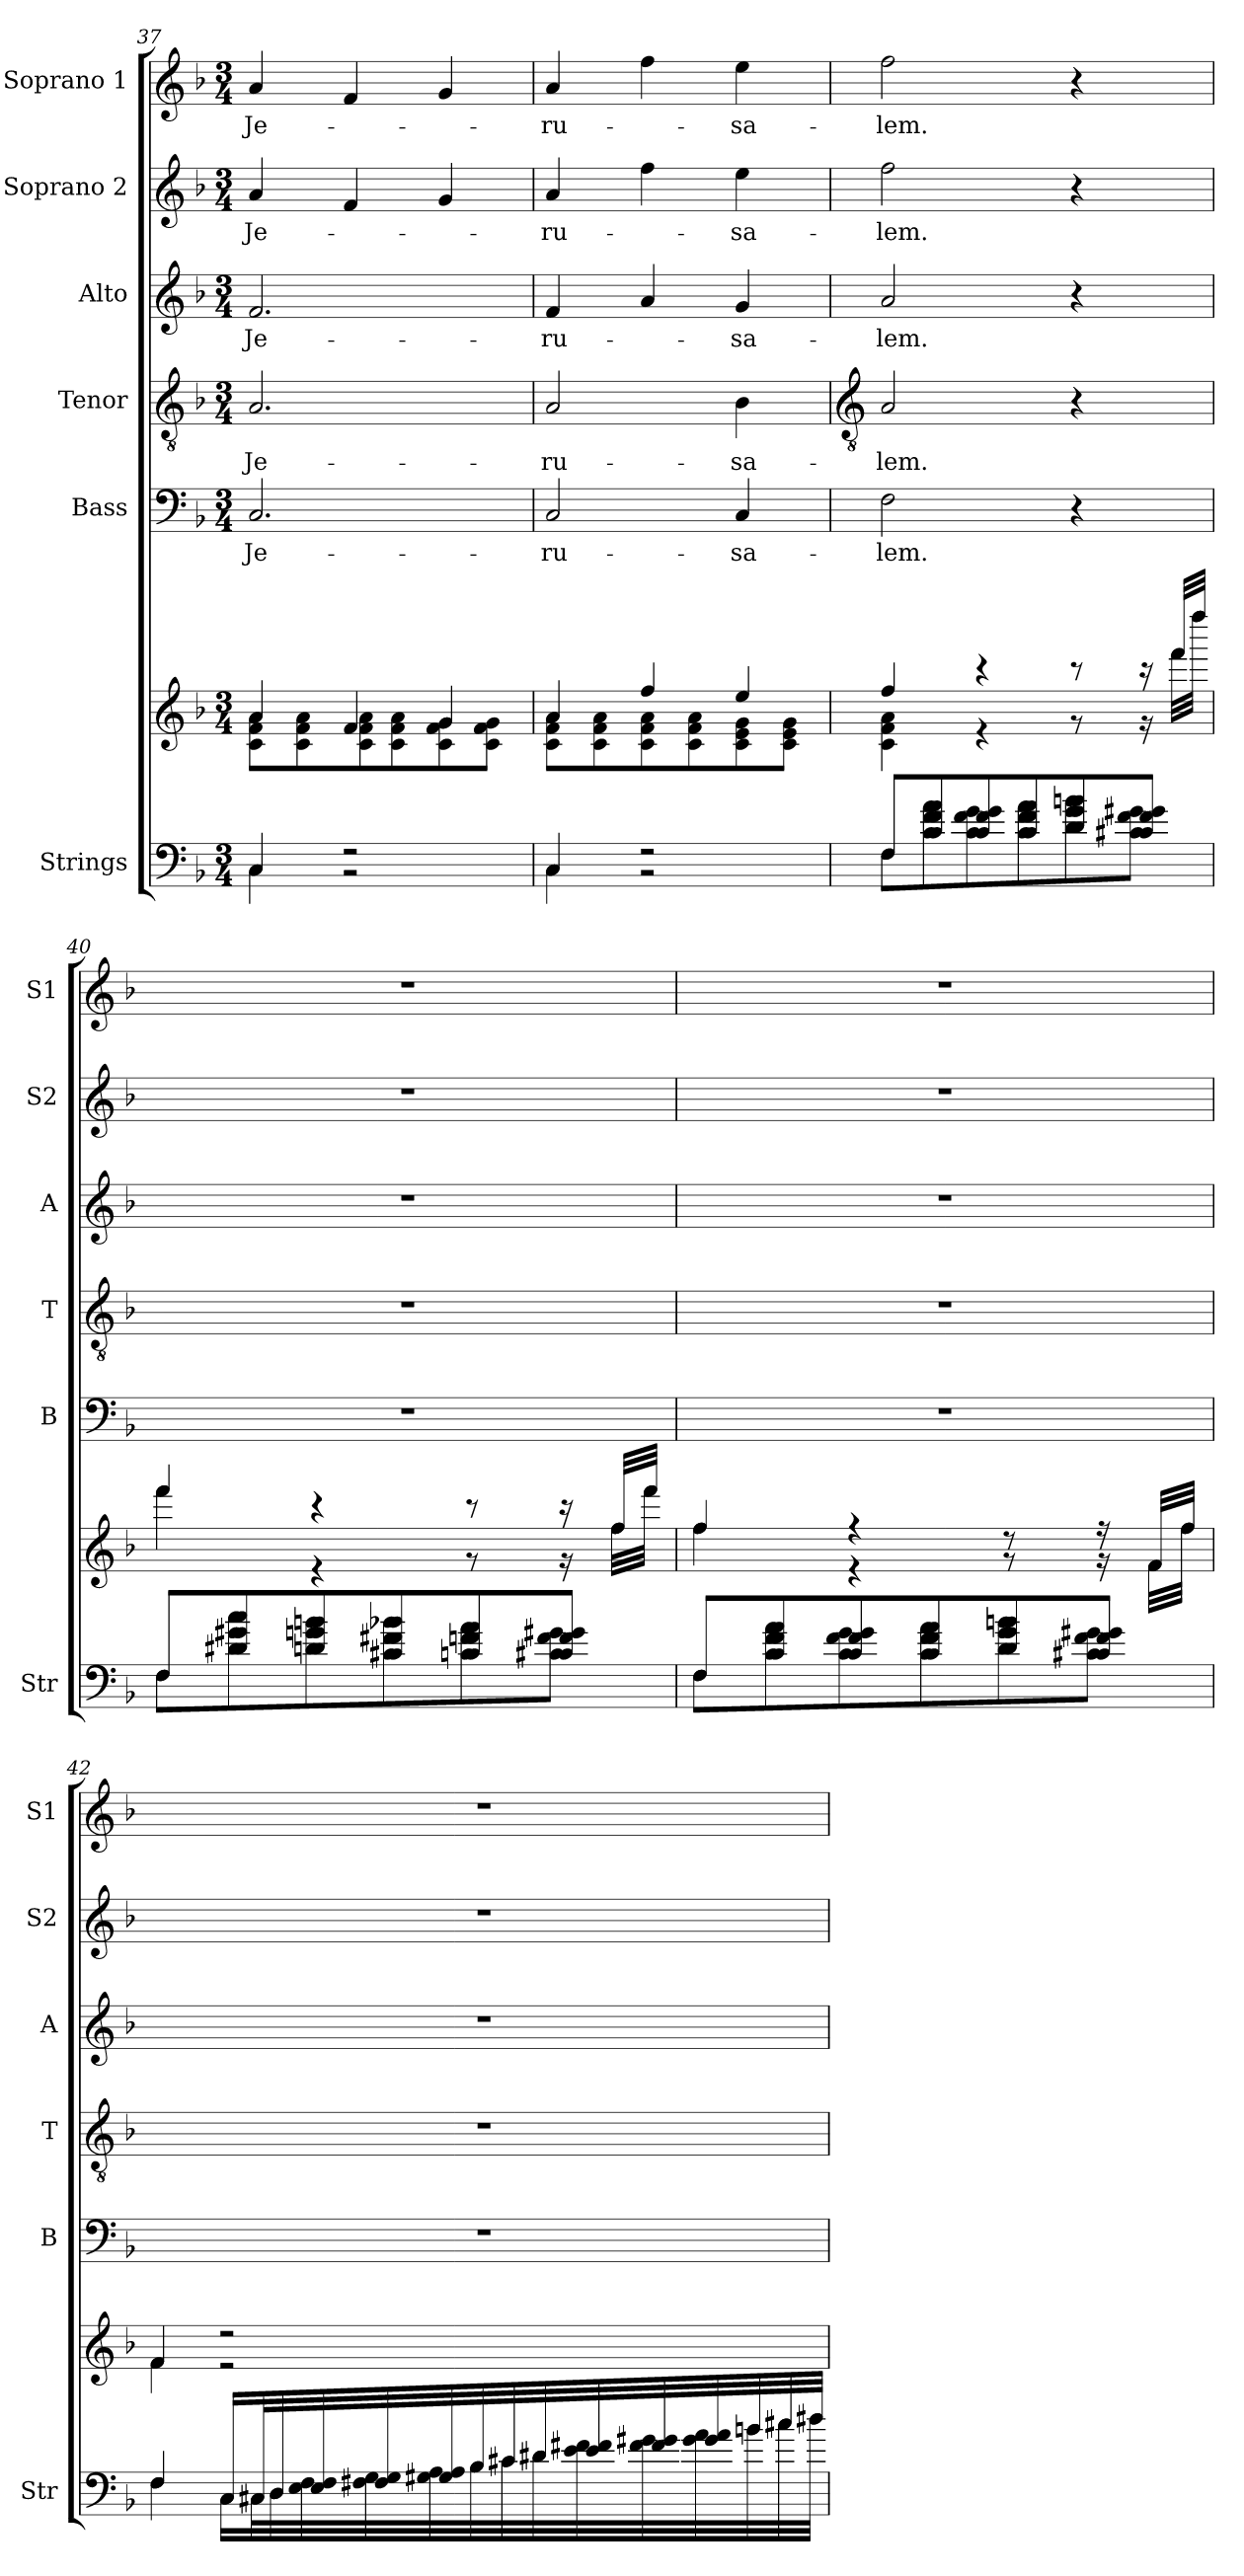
**kern	**kern	**kern	**text	**kern	**text	**kern	**text	**kern	**text	**kern	**text
*part6	*part6	*part5	*part5	*part4	*part4	*part3	*part3	*part2	*part2	*part1	*part1
*staff7	*staff6	*staff5	*staff5	*staff4	*staff4	*staff3	*staff3	*staff2	*staff2	*staff1	*staff1
*I"Strings	*	*I"Bass	*	*I"Tenor	*	*I"Alto	*	*I"Soprano 2	*	*I"Soprano 1	*
*I'Str	*	*I'B	*	*I'T	*	*I'A	*	*I'S2	*	*I'S1	*
*clefF4	*clefG2	*clefF4	*	*clefGv2	*	*clefG2	*	*clefG2	*	*clefG2	*
*k[b-]	*k[b-]	*k[b-]	*	*k[b-]	*	*k[b-]	*	*k[b-]	*	*k[b-]	*
*F:	*F:	*F:	*	*F:	*	*F:	*	*F:	*	*F:	*
*M3/4	*M3/4	*M3/4	*	*M3/4	*	*M3/4	*	*M3/4	*	*M3/4	*
=37	=37	=37	=37	=37	=37	=37	=37	=37	=37	=37	=37
*^	*^	*	*	*	*	*	*	*	*	*	*
!	!	!	!	!	!LO:LY:b	!	!LO:LY:b	!	!LO:LY:b	!	!LO:LY:b	!	!LO:LY:b
4C/	4C\	4a/	8c\ 8f\ 8a\L	2.C	Je-	2.A	Je-	2.f	Je-	4a	Je-	4a	Je-
.	.	.	8c\ 8f\ 8a\	.	.	.	.	.	.	.	.	.	.
2r	2r	4f/	8c\ 8f\ 8a\	.	.	.	.	.	.	4f	.	4f	.
.	.	.	8c\ 8f\ 8a\	.	.	.	.	.	.	.	.	.	.
.	.	4g/	8c\ 8f\ 8g\	.	.	.	.	.	.	4g	.	4g	.
.	.	.	8c\ 8f\ 8g\J	.	.	.	.	.	.	.	.	.	.
=38	=38	=38	=38	=38	=38	=38	=38	=38	=38	=38	=38	=38	=38
!	!	!	!	!	!LO:LY:b	!	!LO:LY:b	!	!LO:LY:b	!	!LO:LY:b	!	!LO:LY:b
4C/	4C\	4a/	8c\ 8f\ 8a\L	2C	-ru-	2A	-ru-	4f	-ru-	4a	-ru-	4a	-ru-
.	.	.	8c\ 8f\ 8a\	.	.	.	.	.	.	.	.	.	.
2r	2r	4ff/	8c\ 8f\ 8a\	.	.	.	.	4a	.	4ff	.	4ff	.
.	.	.	8c\ 8f\ 8a\	.	.	.	.	.	.	.	.	.	.
!	!	!	!	!	!LO:LY:b	!	!LO:LY:b	!	!LO:LY:b	!	!LO:LY:b	!	!LO:LY:b
.	.	4ee/	8c\ 8e\ 8g\	4C	-sa-	4B-	-sa-	4g	-sa-	4ee	-sa-	4ee	-sa-
.	.	.	8c\ 8e\ 8g\J	.	.	.	.	.	.	.	.	.	.
!!LO:LB:g=z
=39	=39	=39	=39	=39	=39	=39	=39	=39	=39	=39	=39	=39	=39
*	*	*	*	*	*	*clefGv2	*	*	*	*	*	*	*
!	!	!	!	!	!LO:LY:b	!	!LO:LY:b	!	!LO:LY:b	!	!LO:LY:b	!	!LO:LY:b
8F/L	8F\L	4ff/	4c\ 4f\ 4a\	2F	-lem.	2A	-lem.	2a	-lem.	2ff	-lem.	2ff	-lem.
8c/ 8f/ 8a/	8c\ 8f\ 8a\	.	.	.	.	.	.	.	.	.	.	.	.
8c/ 8f/ 8g/	8c\ 8f\ 8g\	4r	4r	.	.	.	.	.	.	.	.	.	.
8c/ 8f/ 8a/	8c\ 8f\ 8a\	.	.	.	.	.	.	.	.	.	.	.	.
8d/ 8g/ 8bn/	8d\ 8g\ 8bn\	8r	8r	4r	.	4r	.	4r	.	4r	.	4r	.
8c#X/ 8f/ 8g#X/J	8c#X\ 8f\ 8g#X\J	16r	16r	.	.	.	.	.	.	.	.	.	.
.	.	32fff/LLL	32fff\LLL	.	.	.	.	.	.	.	.	.	.
.	.	32ffff/JJJ	32ffff\JJJ	.	.	.	.	.	.	.	.	.	.
=40	=40	=40	=40	=40	=40	=40	=40	=40	=40	=40	=40	=40	=40
!	!	!	!	!LO:N:vis=1	!	!LO:N:vis=1	!	!LO:N:vis=1	!	!LO:N:vis=1	!	!LO:N:vis=1	!
8F/L	8F\L	4fff/	4fff\	2.r	.	2.r	.	2.r	.	2.r	.	2.r	.
8d#X/ 8g#X/ 8cc/	8d#X\ 8g#X\ 8cc\	.	.	.	.	.	.	.	.	.	.	.	.
8dn/ 8gn/ 8bn/	8dn\ 8gn\ 8bn\	4r	4r	.	.	.	.	.	.	.	.	.	.
8c#X/ 8f#X/ 8b-X/	8c#X\ 8f#X\ 8b-X\	.	.	.	.	.	.	.	.	.	.	.	.
8cn/ 8fn/ 8a/	8cn\ 8fn\ 8a\	8r	8r	.	.	.	.	.	.	.	.	.	.
8c#X/ 8f/ 8g#X/J	8c#X\ 8f\ 8g#X\J	16r	16r	.	.	.	.	.	.	.	.	.	.
.	.	32ff/LLL	32ff\LLL	.	.	.	.	.	.	.	.	.	.
.	.	32fff/JJJ	32fff\JJJ	.	.	.	.	.	.	.	.	.	.
=41	=41	=41	=41	=41	=41	=41	=41	=41	=41	=41	=41	=41	=41
!	!	!	!	!LO:N:vis=1	!	!LO:N:vis=1	!	!LO:N:vis=1	!	!LO:N:vis=1	!	!LO:N:vis=1	!
8F/L	8F\L	4ff/	4ff\	2.r	.	2.r	.	2.r	.	2.r	.	2.r	.
8c/ 8f/ 8a/	8c\ 8f\ 8a\	.	.	.	.	.	.	.	.	.	.	.	.
8c/ 8f/ 8g/	8c\ 8f\ 8g\	4r	4r	.	.	.	.	.	.	.	.	.	.
8c/ 8f/ 8a/	8c\ 8f\ 8a\	.	.	.	.	.	.	.	.	.	.	.	.
8d/ 8g/ 8bn/	8d\ 8g\ 8bn\	8r	8r	.	.	.	.	.	.	.	.	.	.
8c#X/ 8f/ 8g#X/J	8c#X\ 8f\ 8g#X\J	16r	16r	.	.	.	.	.	.	.	.	.	.
.	.	32f/LLL	32f\LLL	.	.	.	.	.	.	.	.	.	.
.	.	32ff/JJJ	32ff\JJJ	.	.	.	.	.	.	.	.	.	.
=42	=42	=42	=42	=42	=42	=42	=42	=42	=42	=42	=42	=42	=42
!	!	!	!	!LO:N:vis=1	!	!LO:N:vis=1	!	!LO:N:vis=1	!	!LO:N:vis=1	!	!LO:N:vis=1	!
4F/	4F\	4f/	4f\	2.r	.	2.r	.	2.r	.	2.r	.	2.r	.
16C/LL	16C\LL	2r	2r	.	.	.	.	.	.	.	.	.	.
32C#X/L	32C#X\L	.	.	.	.	.	.	.	.	.	.	.	.
32D/	32D\	.	.	.	.	.	.	.	.	.	.	.	.
32E/ 32F/	32E\ 32F\	.	.	.	.	.	.	.	.	.	.	.	.
32F#X/ 32G/	32F#X\ 32G\	.	.	.	.	.	.	.	.	.	.	.	.
32G#X/ 32A/	32G#X\ 32A\	.	.	.	.	.	.	.	.	.	.	.	.
32B-/	32B-\	.	.	.	.	.	.	.	.	.	.	.	.
32c#X/	32c#X\	.	.	.	.	.	.	.	.	.	.	.	.
32d#X/	32d#X\	.	.	.	.	.	.	.	.	.	.	.	.
32e/ 32f#X/	32e\ 32f#X\	.	.	.	.	.	.	.	.	.	.	.	.
32f#/ 32g#X/	32f#\ 32g#X\	.	.	.	.	.	.	.	.	.	.	.	.
32g#/ 32a/	32g#\ 32a\	.	.	.	.	.	.	.	.	.	.	.	.
32bn/	32bn\	.	.	.	.	.	.	.	.	.	.	.	.
32cc#X/	32cc#X\	.	.	.	.	.	.	.	.	.	.	.	.
32dd#X/JJJ	32dd#X\JJJ	.	.	.	.	.	.	.	.	.	.	.	.
*v	*v	*	*	*	*	*	*	*	*	*	*	*	*
*	*v	*v	*	*	*	*	*	*	*	*	*	*
=	=	=	=	=	=	=	=	=	=	=	=
*-	*-	*-	*-	*-	*-	*-	*-	*-	*-	*-	*-
